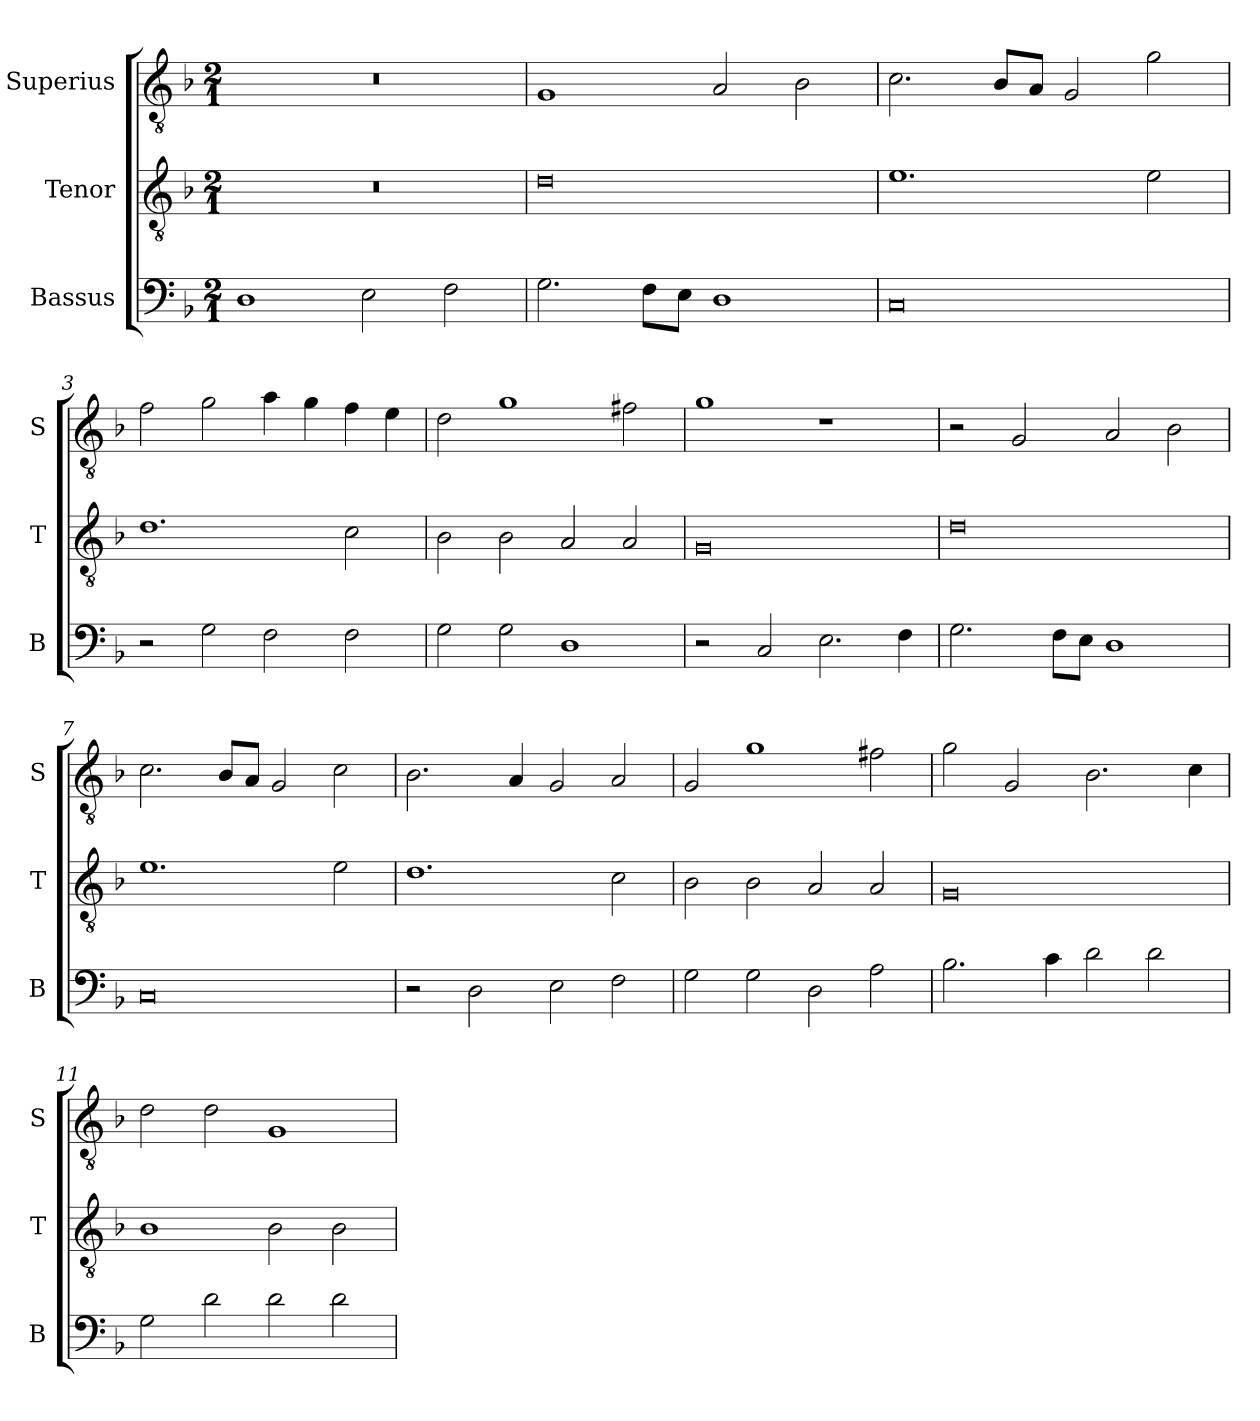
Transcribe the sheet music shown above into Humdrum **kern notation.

**kern	**kern	**kern
*part3	*part2	*part1
*staff3	*staff2	*staff1
*I"Bassus	*I"Tenor	*I"Superius
*I'B	*I'T	*I'S
*clefF4	*clefGv2	*clefGv2
*k[b-]	*k[b-]	*k[b-]
*F:	*F:	*F:
*M2/1	*M2/1	*M2/1
=	=	=
1D	0r	0r
2E	.	.
2F	.	.
=1	=1	=1
2.G	0d	1G
8FL	.	.
8EJ	.	.
1D	.	2A
.	.	2B-
=2	=2	=2
0C	1.e	2.c
.	.	8B-L
.	.	8AJ
.	.	2G
.	2e	2g
=3	=3	=3
2r	1.d	2f
2G	.	2g
2F	.	4a
.	.	4g
2F	2c	4f
.	.	4e
=4	=4	=4
2G	2B-	2d
2G	2B-	1g
1D	2A	.
.	2A	2f#X
=5	=5	=5
2r	0G	1g
2C	.	.
2.E	.	1r
4F	.	.
=6	=6	=6
2.G	0d	2r
.	.	2G
8FL	.	.
8EJ	.	.
1D	.	2A
.	.	2B-
=7	=7	=7
0C	1.e	2.c
.	.	8B-L
.	.	8AJ
.	.	2G
.	2e	2c
=8	=8	=8
2r	1.d	2.B-
2D	.	.
.	.	4A
2E	.	2G
2F	2c	2A
=9	=9	=9
2G	2B-	2G
2G	2B-	1g
2D	2A	.
2A	2A	2f#X
=10	=10	=10
2.B-	0G	2g
.	.	2G
4c	.	.
2d	.	2.B-
2d	.	.
.	.	4c
=11	=11	=11
2G	1B-	2d
2d	.	2d
2d	2B-	1G
2d	2B-	.
=	=	=
*-	*-	*-
